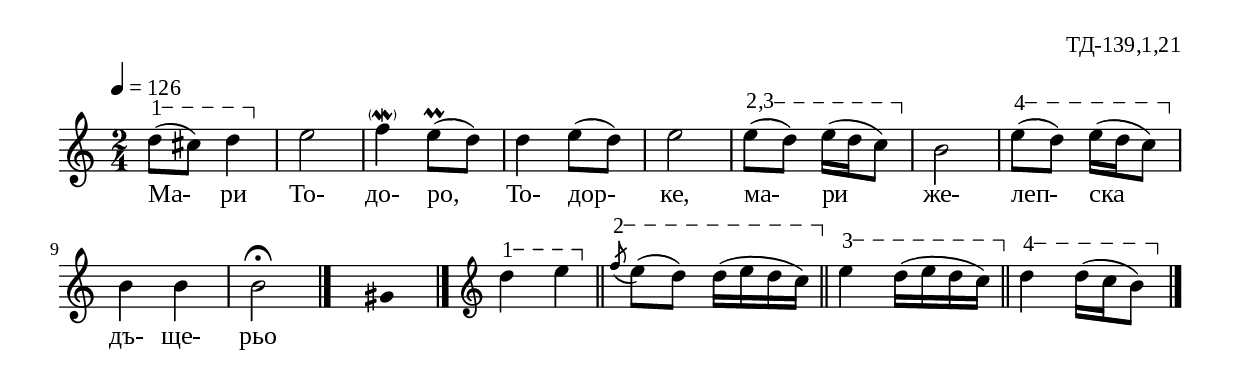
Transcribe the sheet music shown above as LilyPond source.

%{
TD_139_1_21
%}

\include "td-preamble.ly"

\score {
\relative c'' {
\tempo 4 = 126
  \time 2/4
\varA
d8\startTextSpan([ cis]) d4\stopTextSpan | 
e2 | f4-\parenthesize\mordent e8\prall([ d]) | 
\parS
d4 e8([ d]) | e2 | 
\varBC
e8\startTextSpan([ d]) e16([ d c8\stopTextSpan]) | b2 | 
\varD
e8\startTextSpan([ d]) e16([ d c8\stopTextSpan]) | 
b4 b | b2\fermata 
 \bar "|." 
s4 \fixB gis4 \fixC 
  \bar "|."
\endm  
\varA
d'4\startTextSpan e4\stopTextSpan \bar "||" 
\varB
\acciaccatura f8\startTextSpan e8([ d)] d16([ e d c\stopTextSpan]) \bar "||" 
\varC
e4\startTextSpan d16([ e d c\stopTextSpan]) \bar "||" 
\varD
d4\startTextSpan d16([ c b8\stopTextSpan])
\bar "|."
}
\addlyrics { Ма- ри То- до- ро, То- дор- ке, ма- ри же- леп- ска дъ- ще- рьо }
%
\layout {
  indent = #0
  line-width = 190\mm
  ragged-right=##f
}
%
\midi { 
	\context {
		\Score
		tempoWholesPerMinute = #(ly:make-moment 126 4)
		}
	}
}
%
\header{
  opus = "ТД-139,1,21"
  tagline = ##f
}


